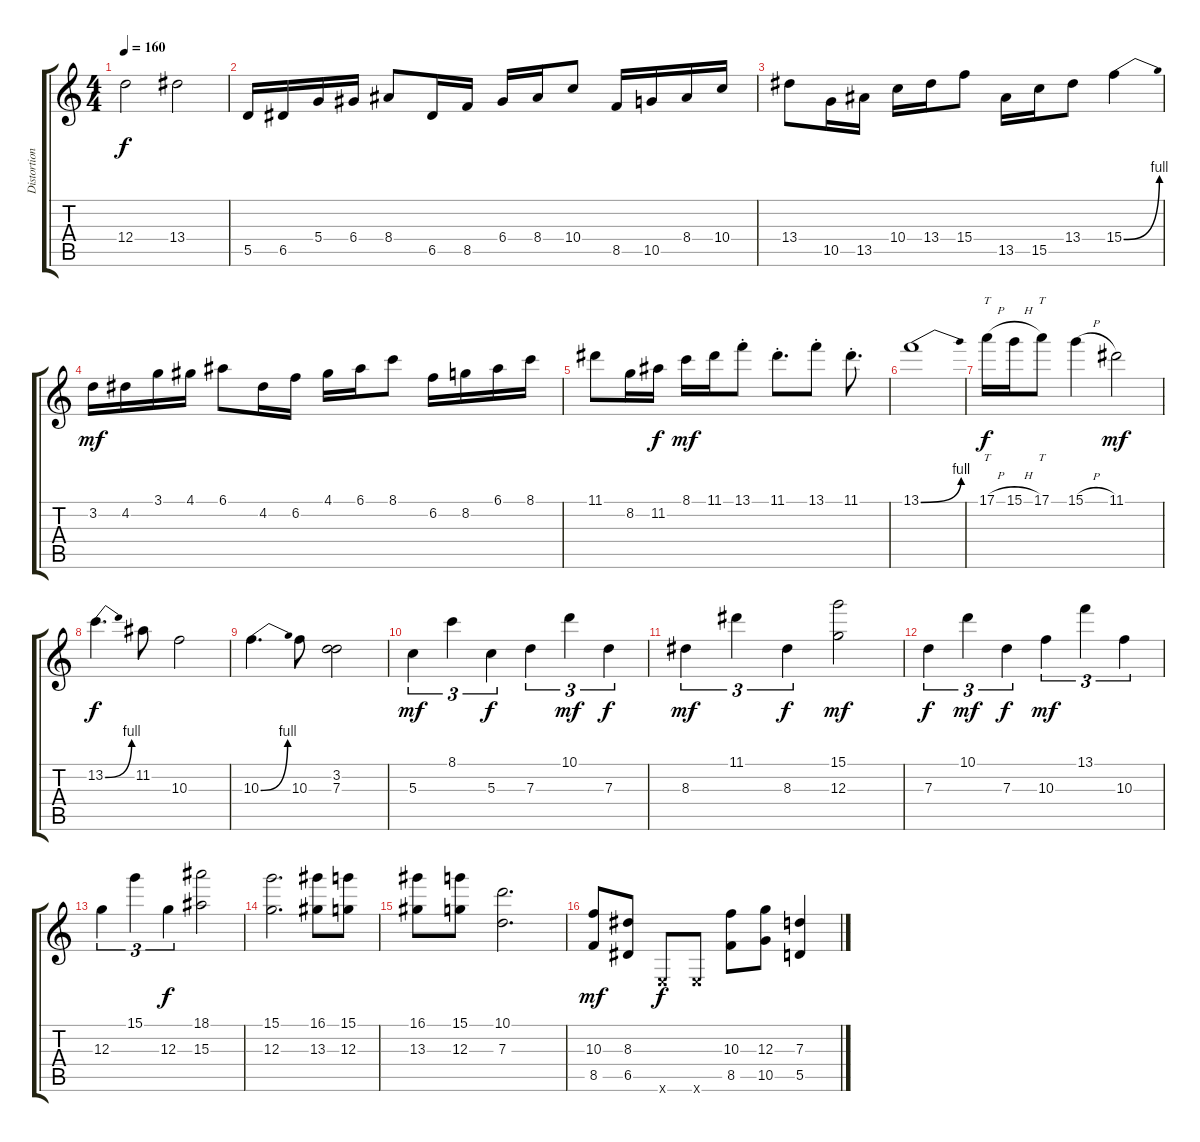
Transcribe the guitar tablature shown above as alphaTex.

\track ("Distortion Guitar" "Distortion") {instrument distortionguitar}
\staff {score tabs}
\tuning (E4 B3 G3 D3 A2 E2) {hide}
\ts (4 4)
\tempo 160
\clef g2
\ks c
12.4.2{dy f} 13.4.2 |
5.5.16 6.5.16 5.4.16 6.4.16 8.4.8 6.5.16 8.5.16 6.4.16 8.4.16 10.4.8 8.5.16 10.5.16 8.4.16 10.4.16 |
13.4.8 10.5.16 13.5.16 10.4.16 13.4.16 15.4.8 13.5.16 15.5.16 13.4.8 15.4{be (bend 0 0 60 4)}.4 |
3.2.16{dy mf} 4.2.16 3.1.16 4.1.16 6.1.8 4.2.16 6.2.16 4.1.16 6.1.16 8.1.8 6.2.16 8.2.16 6.1.16 8.1.16 |
11.1.8 8.2.16 11.2.16{dy f} 8.1.16{dy mf} 11.1.16 13.1{st}.8 11.1{st}.8{d} 13.1{st}.8 11.1{st}.8{d} |
13.1{be (bend 0 0 60 4)}.1 |
17.1{h}.16{tt dy f} 15.1{h}.16 17.1.8{tt} 15.1{h}.4 11.1.2{dy mf} |
13.2{be (bend 0 0 60 4)}.4{d dy f} 11.2.8 10.3.2 |
10.3{be (bend 0 0 60 4)}.4{d} 10.3.8 (3.2 7.3).2 |
5.3.4{tu (3 2) dy mf} 8.1.4{tu (3 2)} 5.3.4{tu (3 2) dy f} 7.3.4{tu (3 2)} 10.1.4{tu (3 2) dy mf} 7.3.4{tu (3 2) dy f} |
8.3.4{tu (3 2) dy mf} 11.1.4{tu (3 2)} 8.3.4{tu (3 2) dy f} (15.1 12.3).2{dy mf} |
7.3.4{tu (3 2) dy f} 10.1.4{tu (3 2) dy mf} 7.3.4{tu (3 2) dy f} 10.3.4{tu (3 2) dy mf} 13.1.4{tu (3 2)} 10.3.4{tu (3 2)} |
12.3.4{tu (3 2)} 15.1.4{tu (3 2)} 12.3.4{tu (3 2) dy f} (18.1 15.3).2 |
(15.1 12.3).2{d} (16.1 13.3).8 (15.1 12.3).8 |
(16.1 13.3).8 (15.1 12.3).8 (10.1 7.3).2{d} |
(10.3 8.5).8{dy mf} (8.3 6.5).8 0.6{x}.8{dy f} 0.6{x}.8 (10.3 8.5).8 (12.3 10.5).8 (7.3 5.5).4
